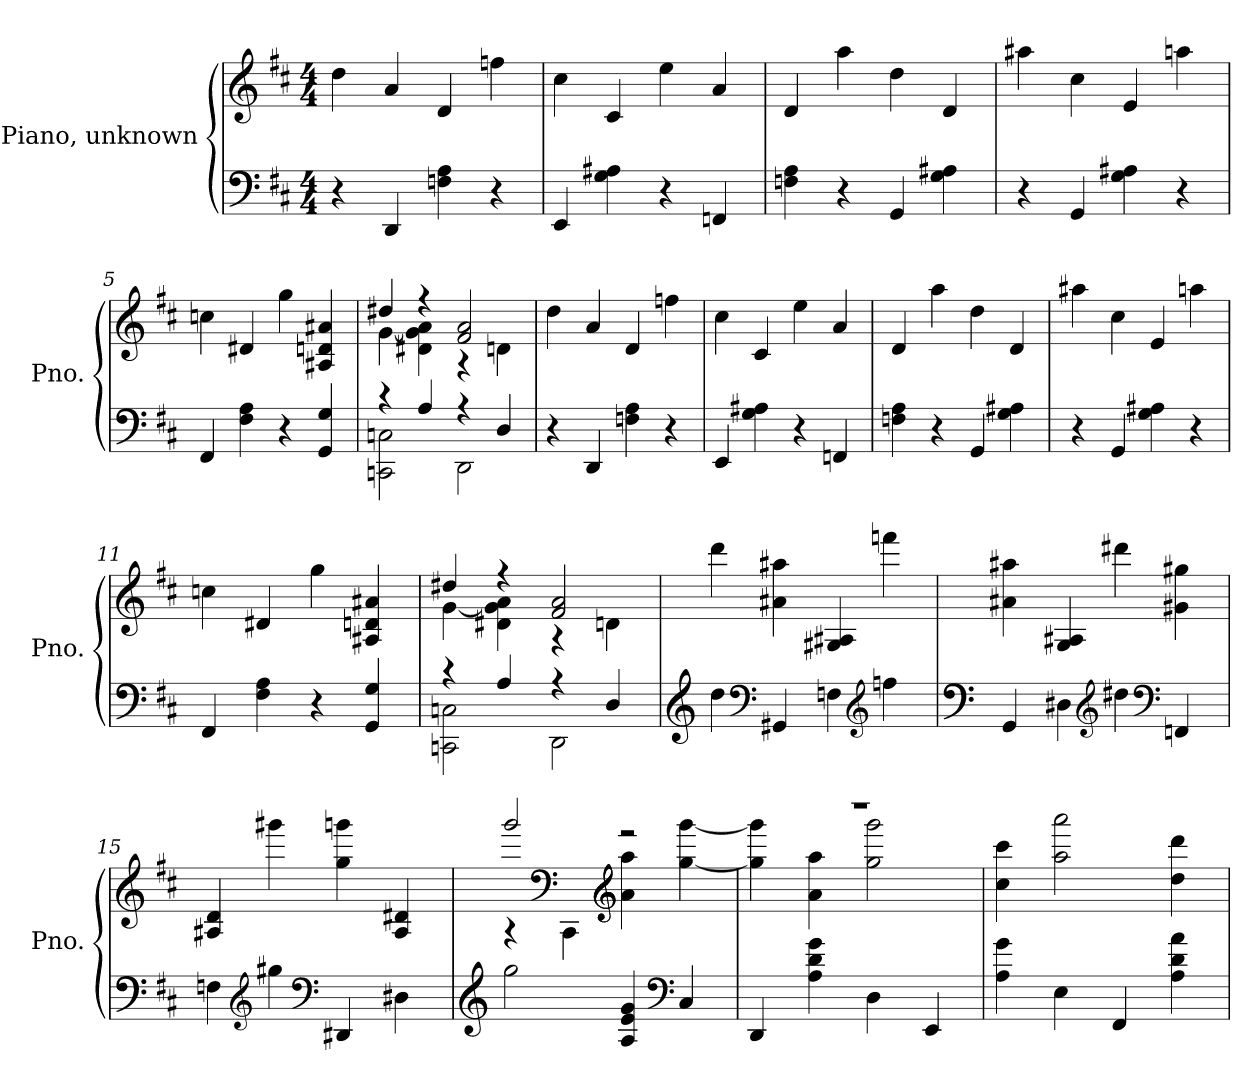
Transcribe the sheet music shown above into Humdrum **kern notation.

**kern	**kern
*part1	*part1
*staff2	*staff1
*I"Piano, unknown	*
*I'Pno.	*
*clefF4	*clefG2
*k[f#c#]	*k[f#c#]
*M4/4	*M4/4
*MM120	*MM120
=1	=1
4r	4dd\
4DD/	4a/
4Fn\ 4A\	4d/
4r	4ffn\
=2	=2
4EE/	4cc#\
4G\ 4A#X\	4c#/
4r	4ee\
4FFn/	4a/
=3	=3
4Fn\ 4A\	4d/
4r	4aa\
4GG/	4dd\
4G\ 4A#X\	4d/
=4	=4
4r	4aa#X\
4GG/	4cc#\
4G\ 4A#X\	4e/
4r	4aan\
=5	=5
4FF#/	4ccn\
4F#\ 4A\	4d#X/
4r	4gg\
4GG/ 4G/	4A#X/ 4dn/ 4a#X/
=6	=6
*^	*^
4r	2CCn\ 2Cn\	4dd#X/	[4g\
4A/	.	4r	4d#X\ 4g\] 4a\
4r	2DD\	2f#/ 2a/	4r
4D/	.	.	4dn\
*v	*v	*	*
*	*v	*v
!!LO:LB:g=z
=7	=7
4r	4dd\
4DD/	4a/
4Fn\ 4A\	4d/
4r	4ffn\
=8	=8
4EE/	4cc#\
4G\ 4A#X\	4c#/
4r	4ee\
4FFn/	4a/
=9	=9
4Fn\ 4A\	4d/
4r	4aa\
4GG/	4dd\
4G\ 4A#X\	4d/
=10	=10
4r	4aa#X\
4GG/	4cc#\
4G\ 4A#X\	4e/
4r	4aan\
=11	=11
4FF#/	4ccn\
4F#\ 4A\	4d#X/
4r	4gg\
4GG/ 4G/	4A#X/ 4dn/ 4a#X/
=12	=12
*^	*^
4r	2CCn\ 2Cn\	4dd#X/	[4g\
4A/	.	4r	4d#X\ 4g\] 4a\
4r	2DD\	2f#/ 2a/	4r
4D/	.	.	4dn\
*v	*v	*	*
*	*v	*v
!!LO:LB:g=z
=13	=13
*clefG2	*
4dd\	4ddd\
*clefF4	*
4GG#X/	4a#X\ 4aa#X\
4Fn\	4G#X/ 4A#X/
*clefG2	*
4ffn\	4fffn\
=14	=14
*clefF4	*
4GG/	4a#X\ 4aa#X\
4D#X\	4G/ 4A#X/
*clefG2	*
4dd#X\	4ddd#X\
*clefF4	*
4FFn/	4g#X\ 4gg#X\
=15	=15
4Fn\	4A#X/ 4d/
*clefG2	*
4gg#X\	4ggg#X\
*clefF4	*
4DD#X/	4gg\ 4gggn\
4D#X\	4A#/ 4d#X/
!!LO:LB:g=z
=16	=16
*clefG2	*
*	*^
2gg\	2ggg/	4r
*	*clefF4	*
.	.	4CC#\
*	*clefG2	*
4A/ 4e/ 4g/	2r	4a\ 4aa\
*clefF4	*	*
4C#/	.	[4gg\ [4ggg\
=17	=17	=17
4DD/	1r	4gg\] 4ggg\]
4A\ 4d\ 4g\	.	4a\ 4aa\
4D\	.	2gg\ 2ggg\
4EE/	.	.
*	*v	*v
=18	=18
4A\ 4g\	4cc#\ 4ccc#\
4E\	2aa\ 2aaa\
4FF#/	.
4A\ 4d\ 4a\	4dd\ 4ddd\
=	=
*-	*-
